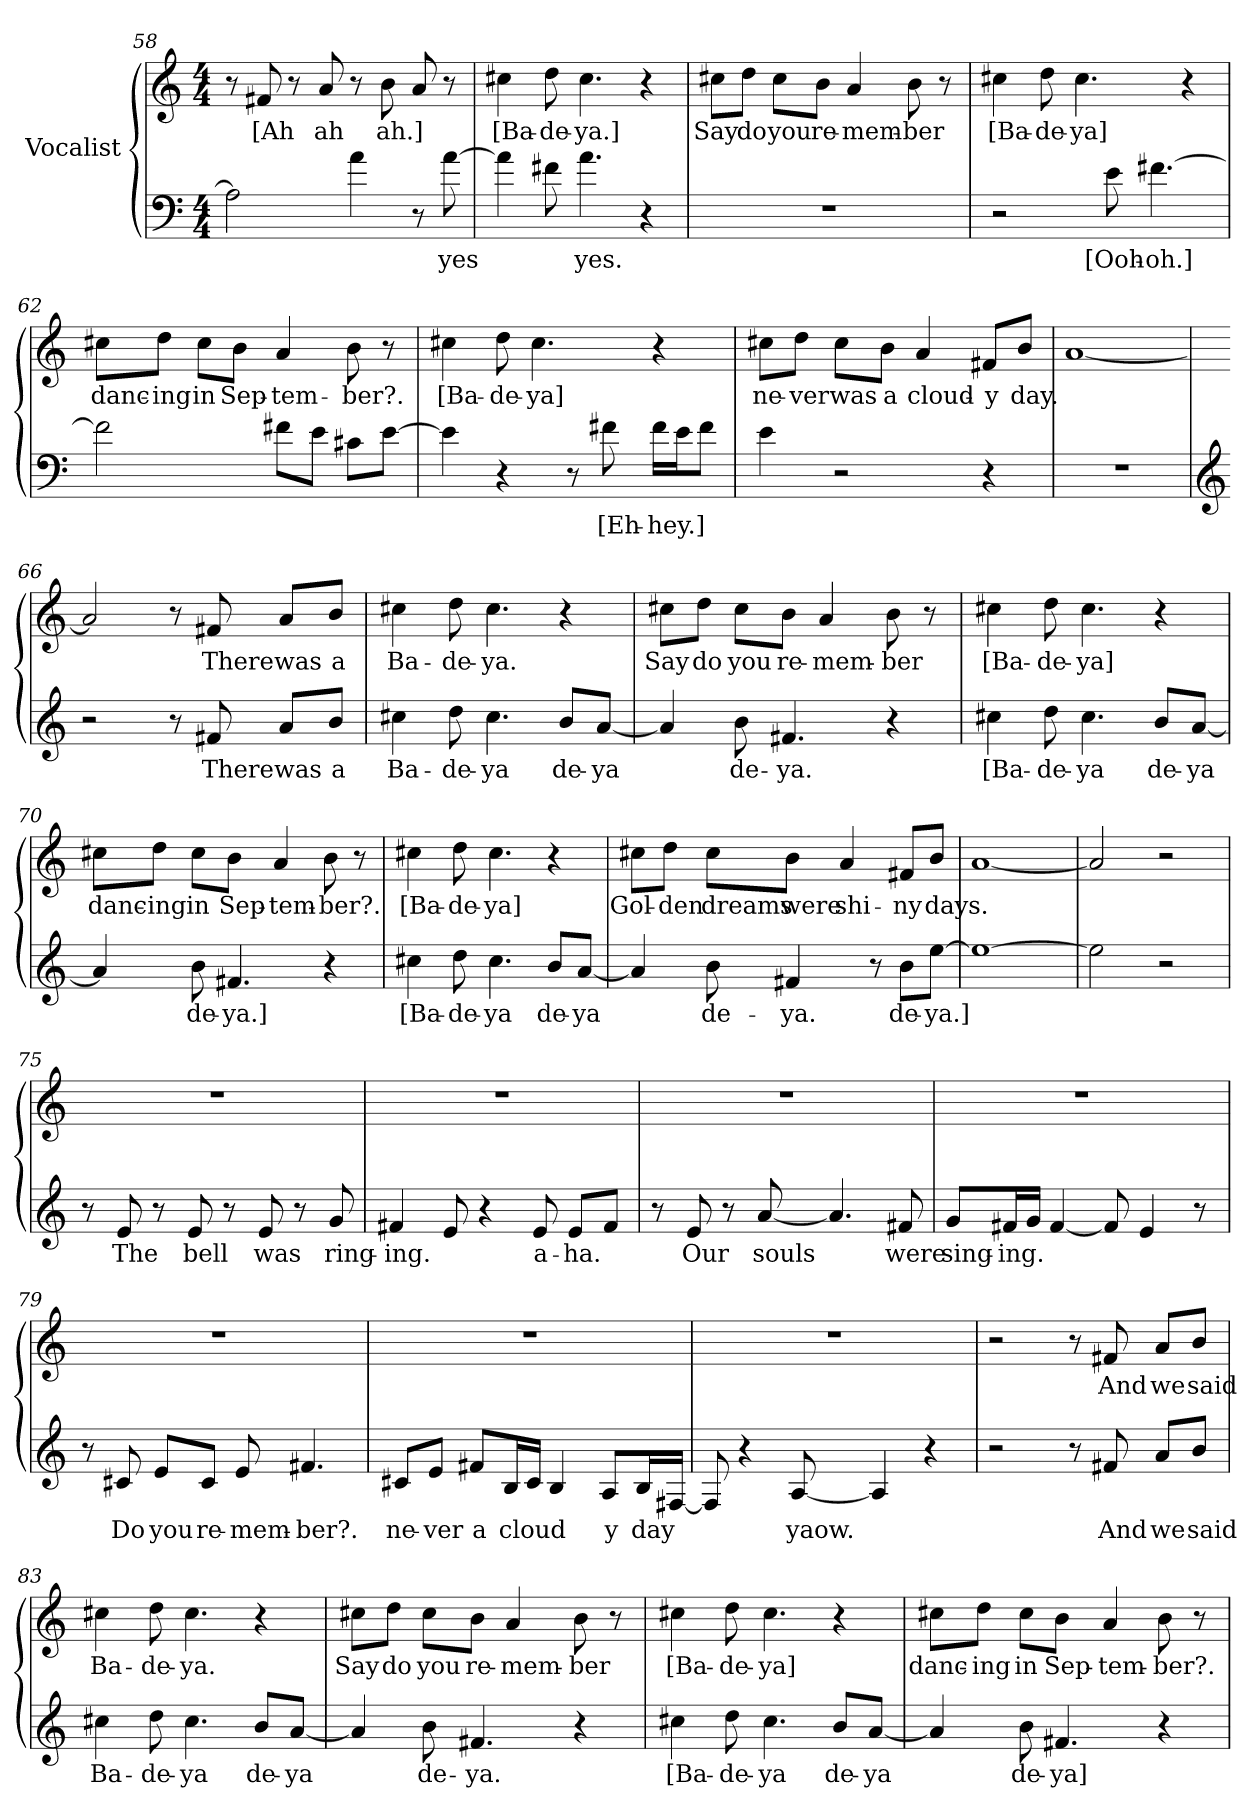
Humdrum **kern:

**kern	**text	**kern	**text
*part1	*part1	*part1	*part1
*staff2	*staff2	*staff1	*staff1
*I"Vocalist	*	*	*
*clefF4	*	*clefG2	*
*M4/4	*	*M4/4	*
=58	=58	=58	=58
2A]	_	8r	.
.	.	8f#X	[Ah
.	.	8r	.
.	.	8a	ah
4a	_	8r	.
.	.	8b	ah.]
8r	.	8a	_
[8a	yes	8r	.
=59	=59	=59	=59
4a]	_	4cc#X	[Ba-
8f#X	_	8dd	-de-
4.a	yes.	4.cc#	-ya.]
4r	.	4r	.
=60	=60	=60	=60
1r	.	8cc#X\L	Say
.	.	8dd\J	do
.	.	8cc#\L	you
.	.	8b\J	re-
.	.	4a	-mem-
.	.	8b	-ber
.	.	8r	.
=61	=61	=61	=61
2r	.	4cc#X	[Ba-
.	.	8dd	-de-
.	.	4.cc#	-ya]
8e	[Ooh-	.	.
[4.f#X	-oh.]	.	.
.	.	4r	.
=62	=62	=62	=62
2f#]	_	8cc#X\L	danc-
.	.	8dd\J	-ing
.	.	8cc#\L	in
.	.	8b\J	Sep-
8f#X\L	_	4a	-tem-
8e\J	_	.	.
8c#X\L	_	8b	-ber?.
[8e\J	_	8r	.
=63	=63	=63	=63
4e]	_	4cc#X	[Ba-
4r	.	8dd	-de-
.	.	4.cc#	-ya]
8r	.	.	.
8f#X	[Eh-	.	.
16f#\LL	-hey.]	4r	.
16e\J	_	.	.
8f#\J	_	.	.
=64	=64	=64	=64
4e	_	8cc#X\L	ne-
.	.	8dd\J	-ver
2r	.	8cc#\L	was
.	.	8b\J	a
.	.	4a	cloud-
4r	.	8f#X/L	-y
.	.	8b/J	day.
=65	=65	=65	=65
1r	.	[1a	_
=66	=66	=66	=66
*clefG2	*	*	*
2r	.	2a]	_
8r	.	8r	.
8f#X	There	8f#X	There
8a/L	was	8a/L	was
8b/J	a	8b/J	a
=67	=67	=67	=67
4cc#X	Ba-	4cc#X	Ba-
8dd	-de-	8dd	-de-
4.cc#	-ya	4.cc#	-ya.
8b/L	de-	4r	.
[8a/J	-ya	.	.
=68	=68	=68	=68
4a]	_	8cc#X\L	Say
.	.	8dd\J	do
8b	de-	8cc#\L	you
4.f#X	-ya.	8b\J	re-
.	.	4a	-mem-
4r	.	8b	-ber
.	.	8r	.
=69	=69	=69	=69
4cc#X	[Ba-	4cc#X	[Ba-
8dd	-de-	8dd	-de-
4.cc#	-ya	4.cc#	-ya]
8b/L	de-	4r	.
[8a/J	-ya	.	.
=70	=70	=70	=70
4a]	_	8cc#X\L	danc-
.	.	8dd\J	-ing
8b	de-	8cc#\L	in
4.f#X	-ya.]	8b\J	Sep-
.	.	4a	-tem-
4r	.	8b	-ber?.
.	.	8r	.
=71	=71	=71	=71
4cc#X	[Ba-	4cc#X	[Ba-
8dd	-de-	8dd	-de-
4.cc#	-ya	4.cc#	-ya]
8b/L	de-	4r	.
[8a/J	-ya	.	.
=72	=72	=72	=72
4a]	_	8cc#X\L	Gol-
.	.	8dd\J	-den
8b	de-	8cc#\L	dreams
4f#X	-ya.	8b\J	were
.	.	4a	shi-
8r	.	.	.
8b\L	de-	8f#X/L	-ny
[8ee\J	-ya.]	8b/J	days.
=73	=73	=73	=73
1ee_	_	[1a	_
=74	=74	=74	=74
2ee]	_	2a]	_
2r	.	2r	.
=75	=75	=75	=75
8r	.	1r	.
8e	The	.	.
8r	.	.	.
8e	bell	.	.
8r	.	.	.
8e	was	.	.
8r	.	.	.
8g	ring-	.	.
=76	=76	=76	=76
4f#X	-ing.	1r	.
8e	_	.	.
4r	.	.	.
8e	a-	.	.
8e/L	-ha.	.	.
8f#/J	_	.	.
=77	=77	=77	=77
8r	.	1r	.
8e	Our	.	.
8r	.	.	.
[8a	souls	.	.
4.a]	_	.	.
8f#X	were	.	.
=78	=78	=78	=78
8g/L	sing-	1r	.
16f#X/L	-ing.	.	.
16g/JJ	_	.	.
[4f#	_	.	.
8f#]	_	.	.
4e	_	.	.
8r	.	.	.
=79	=79	=79	=79
8r	.	1r	.
8c#X	Do	.	.
8e/L	you	.	.
8c#/J	re-	.	.
8e	-mem-	.	.
4.f#X	-ber?.	.	.
=80	=80	=80	=80
8c#X/L	ne-	1r	.
8e/J	-ver	.	.
8f#X/L	a	.	.
16B/L	cloud-	.	.
16c#/JJ	_	.	.
4B	_	.	.
8A/L	-y	.	.
16B/L	day	.	.
[16F#X/JJ	_	.	.
=81	=81	=81	=81
8F#]	_	1r	.
4r	.	.	.
[8A	yaow.	.	.
4A]	_	.	.
4r	.	.	.
=82	=82	=82	=82
2r	.	2r	.
8r	.	8r	.
8f#X	And	8f#X	And
8a/L	we	8a/L	we
8b/J	said	8b/J	said
=83	=83	=83	=83
4cc#X	Ba-	4cc#X	Ba-
8dd	-de-	8dd	-de-
4.cc#	-ya	4.cc#	-ya.
8b/L	de-	4r	.
[8a/J	-ya	.	.
=84	=84	=84	=84
4a]	_	8cc#X\L	Say
.	.	8dd\J	do
8b	de-	8cc#\L	you
4.f#X	-ya.	8b\J	re-
.	.	4a	-mem-
4r	.	8b	-ber
.	.	8r	.
=85	=85	=85	=85
4cc#X	[Ba-	4cc#X	[Ba-
8dd	-de-	8dd	-de-
4.cc#	-ya	4.cc#	-ya]
8b/L	de-	4r	.
[8a/J	-ya	.	.
=86	=86	=86	=86
4a]	_	8cc#X\L	danc-
.	.	8dd\J	-ing
8b	de-	8cc#\L	in
4.f#X	-ya]	8b\J	Sep-
.	.	4a	-tem-
4r	.	8b	-ber?.
.	.	8r	.
=	=	=	=
*-	*-	*-	*-
